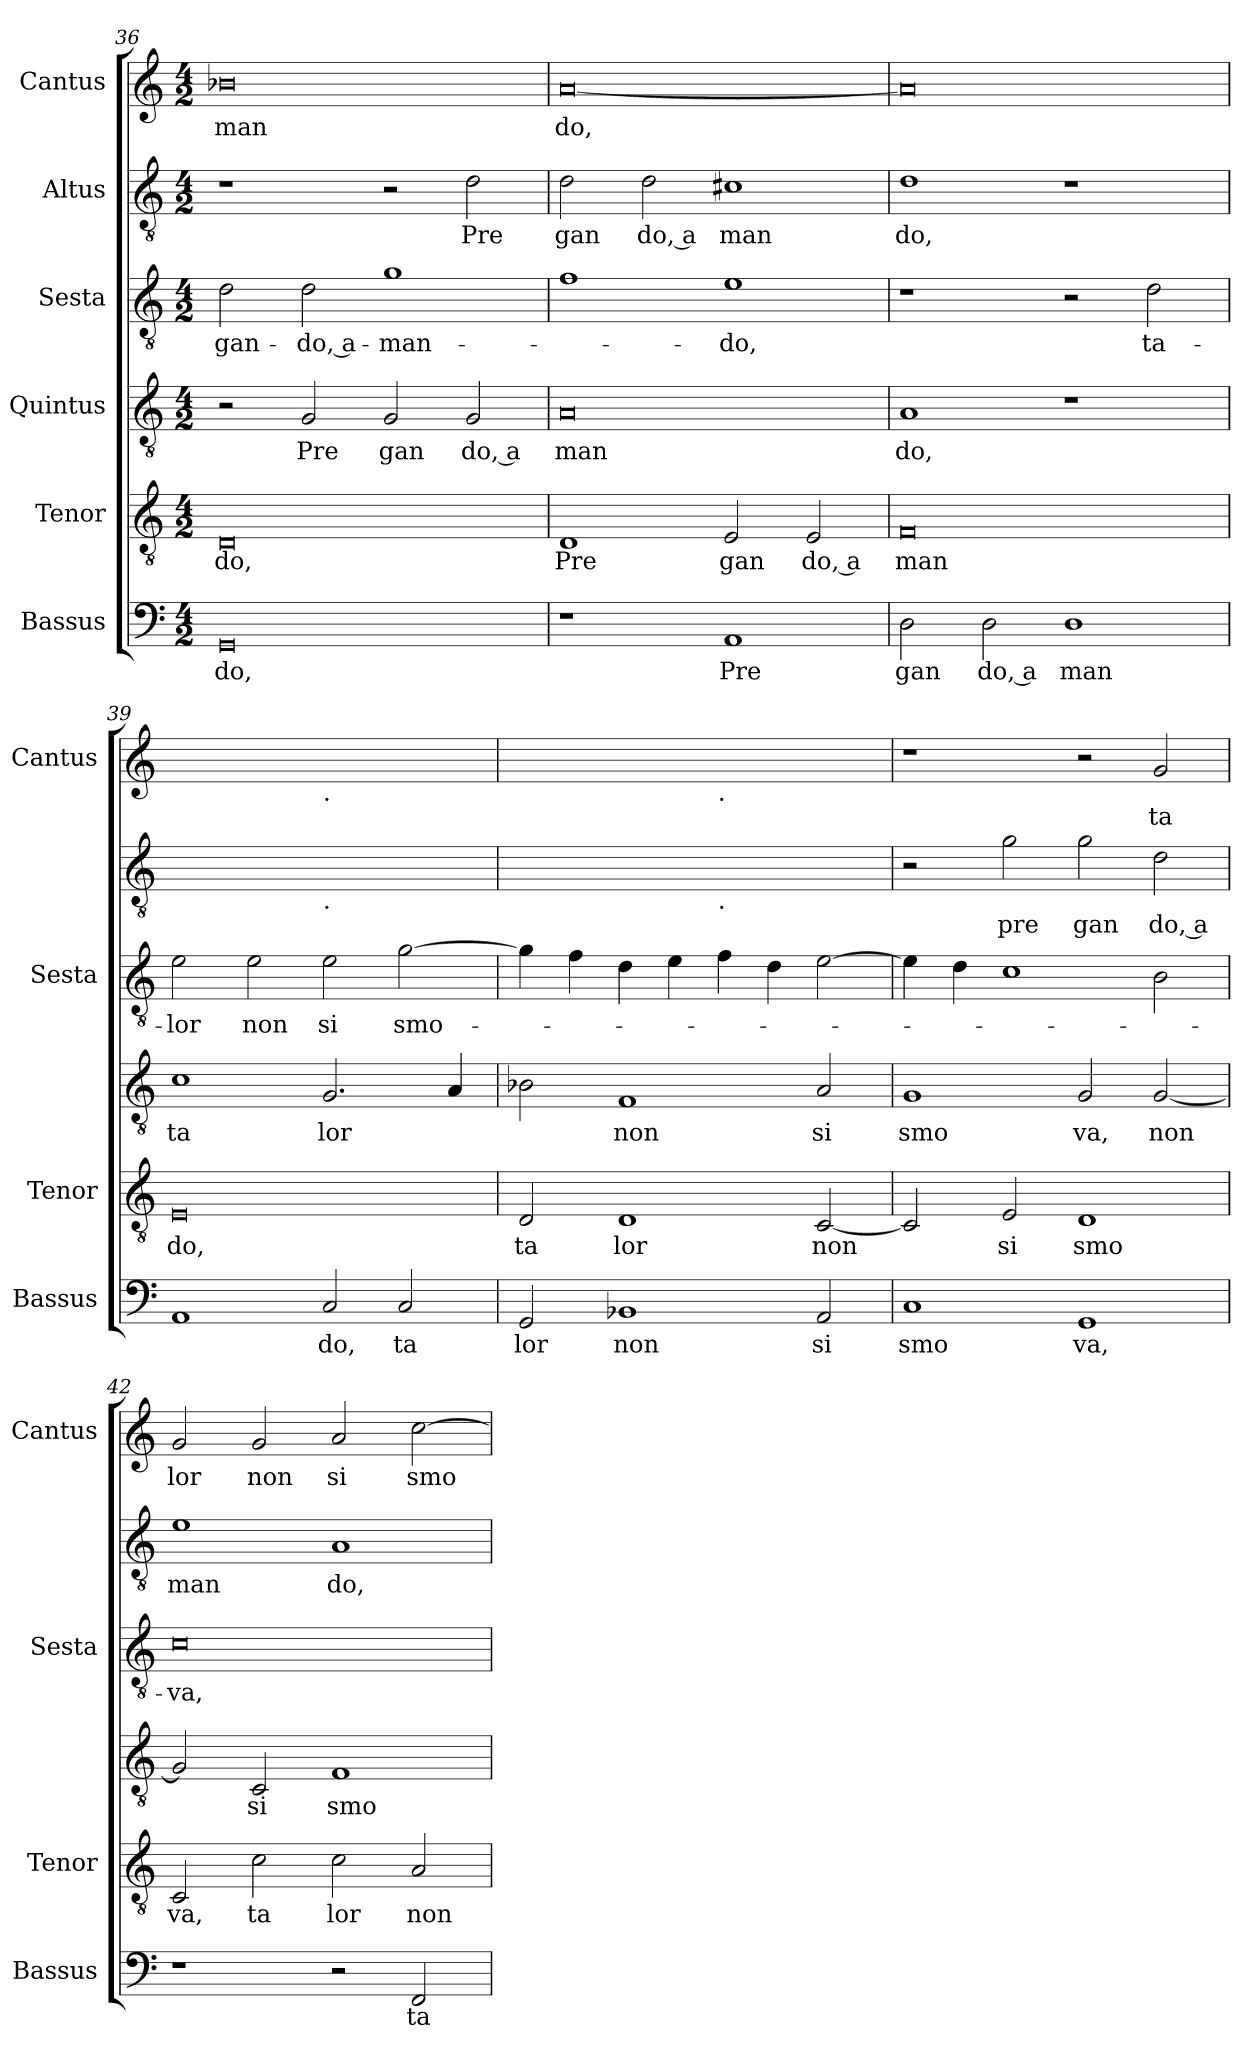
**kern	**text	**kern	**text	**kern	**text	**kern	**text	**kern	**text	**kern	**text
*part6	*part6	*part5	*part5	*part4	*part4	*part3	*part3	*part2	*part2	*part1	*part1
*staff6	*staff6	*staff5	*staff5	*staff4	*staff4	*staff3	*staff3	*staff2	*staff2	*staff1	*staff1
*I"Bassus	*	*I"Tenor	*	*I"Quintus	*	*I"Sesta	*	*I"Altus	*	*I"Cantus	*
*I'Bassus	*	*I'Tenor	*	*	*	*I'Sesta	*	*	*	*I'Cantus	*
*clefF4	*	*clefGv2	*	*clefGv2	*	*clefGv2	*	*clefGv2	*	*clefG2	*
*k[]	*	*k[]	*	*k[]	*	*k[]	*	*k[]	*	*k[]	*
*M4/2	*	*M4/2	*	*M4/2	*	*M4/2	*	*M4/2	*	*M4/2	*
=36	=36	=36	=36	=36	=36	=36	=36	=36	=36	=36	=36
0GG	-do,	0D	do,	2r	.	2d\	-gan-	1r	.	0b-X	man
.	.	.	.	2G/	Pre	2d\	-do, a-	.	.	.	.
.	.	.	.	2G/	gan	1g	-man-	2r	.	.	.
.	.	.	.	2G/	do, a	.	.	2d\	Pre	.	.
=37	=37	=37	=37	=37	=37	=37	=37	=37	=37	=37	=37
1r	.	1D	Pre	0A	man	1f	.	2d\	gan	[0a	do,
.	.	.	.	.	.	.	.	2d\	do, a	.	.
1AA	Pre	2E/	gan	.	.	1e	-do,	1c#X	man	.	.
.	.	2E/	do, a	.	.	.	.	.	.	.	.
=38	=38	=38	=38	=38	=38	=38	=38	=38	=38	=38	=38
2D\	gan	0F	man	1A	do,	1r	.	1d	do,	0a]	.
2D\	do, a	.	.	.	.	.	.	.	.	.	.
1D	man	.	.	1r	.	2r	.	1r	.	.	.
.	.	.	.	.	.	2d\	ta-	.	.	.	.
=39	=39	=39	=39	=39	=39	=39	=39	=39	=39	=39	=39
*	*	*	*	*	*	*	*	*^	*	*^	*
1AA	.	0E	do,	1c	ta	2e\	-lor	0ryy	1ryy	.	0ryy	1ryy	.
.	.	.	.	.	.	2e\	non	.	.	.	.	.	.
!	!	!	!	!	!	!	!	!	!	!	!	!LO:TX:b:t=.	!
!	!	!	!	!	!	!	!	!	!LO:TX:b:t=.	!	!	!	!
2C/	do,	.	.	2.G/	lor	2e\	si	.	1ryy	.	.	1ryy	.
2C/	ta	.	.	.	.	[2g\	smo-	.	.	.	.	.	.
.	.	.	.	4A/	.	.	.	.	.	.	.	.	.
=40	=40	=40	=40	=40	=40	=40	=40	=40	=40	=40	=40	=40	=40
2GG/	lor	2D/	ta	2B-X\	.	4g\]	.	0ryy	1ryy	.	0ryy	1ryy	.
.	.	.	.	.	.	4f\	.	.	.	.	.	.	.
1BB-X	non	1D	lor	1F	non	4d\	.	.	.	.	.	.	.
.	.	.	.	.	.	4e\	.	.	.	.	.	.	.
!	!	!	!	!	!	!	!	!	!	!	!	!LO:TX:b:t=.	!
!	!	!	!	!	!	!	!	!	!LO:TX:b:t=.	!	!	!	!
.	.	.	.	.	.	4f\	.	.	1ryy	.	.	1ryy	.
.	.	.	.	.	.	4d\	.	.	.	.	.	.	.
2AA/	si	[2C/	non	2A/	si	[2e\	.	.	.	.	.	.	.
*	*	*	*	*	*	*	*	*v	*v	*	*	*	*
*	*	*	*	*	*	*	*	*	*	*v	*v	*
=41	=41	=41	=41	=41	=41	=41	=41	=41	=41	=41	=41
1C	smo	2C/]	.	1G	smo	4e\]	.	2r	.	1r	.
.	.	.	.	.	.	4d\	.	.	.	.	.
.	.	2E/	si	.	.	1c	.	2g\	pre	.	.
1GG	va,	1D	smo	2G/	va,	.	.	2g\	gan	2r	.
.	.	.	.	[2G/	non	2B\	.	2d\	do, a	2g/	ta
=42	=42	=42	=42	=42	=42	=42	=42	=42	=42	=42	=42
1r	.	2C/	va,	2G/]	.	0c	-va,	1e	man	2g/	lor
.	.	2c\	ta	2C/	si	.	.	.	.	2g/	non
2r	.	2c\	lor	1F	smo	.	.	1A	do,	2a/	si
2FF/	ta	2A/	non	.	.	.	.	.	.	[2cc\	smo
=	=	=	=	=	=	=	=	=	=	=	=
*-	*-	*-	*-	*-	*-	*-	*-	*-	*-	*-	*-
